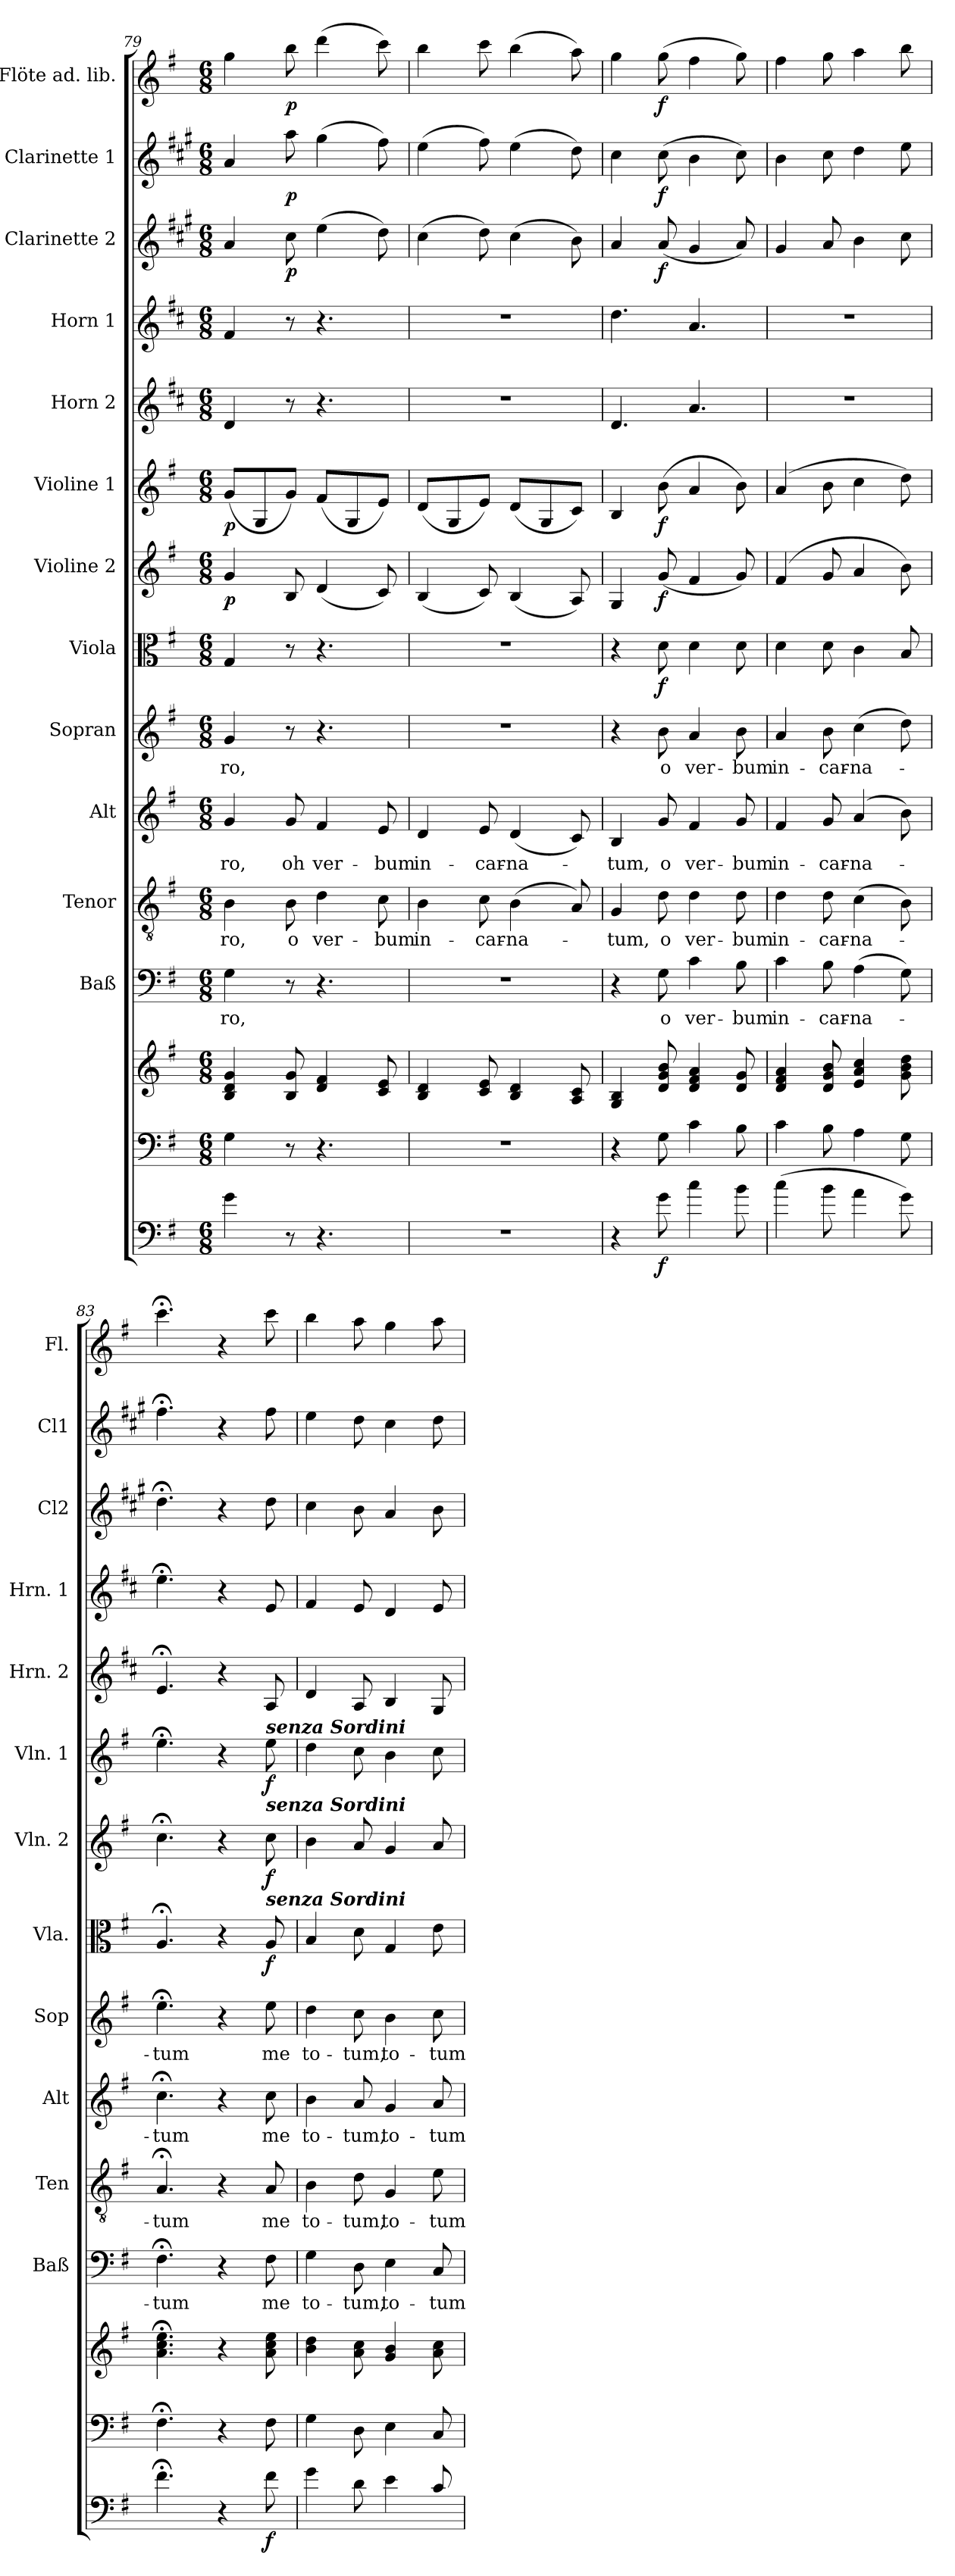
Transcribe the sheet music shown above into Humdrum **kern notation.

**kern	**dynam	**kern	**kern	**kern	**text	**kern	**text	**kern	**text	**kern	**text	**kern	**dynam	**kern	**dynam	**kern	**dynam	**kern	**kern	**kern	**dynam	**kern	**dynam	**kern	**dynam
*part14	*part14	*part13	*part13	*part12	*part12	*part11	*part11	*part10	*part10	*part9	*part9	*part8	*part8	*part7	*part7	*part6	*part6	*part5	*part4	*part3	*part3	*part2	*part2	*part1	*part1
*staff15	*staff15	*staff14	*staff13	*staff12	*staff12	*staff11	*staff11	*staff10	*staff10	*staff9	*staff9	*staff8	*staff8	*staff7	*staff7	*staff6	*staff6	*staff5	*staff4	*staff3	*staff3	*staff2	*staff2	*staff1	*staff1
*	*	*	*	*I"Baß	*	*I"Tenor	*	*I"Alt	*	*I"Sopran	*	*I"Viola	*	*I"Violine 2	*	*I"Violine 1	*	*I"Horn 2	*I"Horn 1	*I"Clarinette 2	*	*I"Clarinette 1	*	*I"Flöte ad. lib.	*
*	*	*	*	*I'Baß	*	*I'Ten	*	*I'Alt	*	*I'Sop	*	*I'Vla.	*	*I'Vln. 2	*	*I'Vln. 1	*	*I'Hrn. 2	*I'Hrn. 1	*I'Cl2	*	*I'Cl1	*	*I'Fl.	*
*clefF4	*	*clefF4	*clefG2	*clefF4	*	*clefGv2	*	*clefG2	*	*clefG2	*	*clefC3	*	*clefG2	*	*clefG2	*	*clefG2	*clefG2	*clefG2	*	*clefG2	*	*clefG2	*
*ITrd7c12	*	*	*	*	*	*	*	*	*	*	*	*	*	*	*	*	*	*ITrd4c7	*ITrd4c7	*ITrd1c2	*	*ITrd1c2	*	*	*
*k[f#]	*	*k[f#]	*k[f#]	*k[f#]	*	*k[f#]	*	*k[f#]	*	*k[f#]	*	*k[f#]	*	*k[f#]	*	*k[f#]	*	*k[f#]	*k[f#]	*k[f#]	*	*k[f#]	*	*k[f#]	*
*G:	*	*G:	*G:	*G:	*	*G:	*	*G:	*	*G:	*	*G:	*	*G:	*	*G:	*	*G:	*G:	*G:	*	*G:	*	*G:	*
*M6/8	*	*M6/8	*M6/8	*M6/8	*	*M6/8	*	*M6/8	*	*M6/8	*	*M6/8	*	*M6/8	*	*M6/8	*	*M6/8	*M6/8	*M6/8	*	*M6/8	*	*M6/8	*
=79	=79	=79	=79	=79	=79	=79	=79	=79	=79	=79	=79	=79	=79	=79	=79	=79	=79	=79	=79	=79	=79	=79	=79	=79	=79
!	!	!	!	!	!LO:LY:b	!	!LO:LY:b	!	!LO:LY:b	!	!LO:LY:b	!	!	!	!LO:DY:b	!	!LO:DY:b	!	!	!	!	!	!	!	!
4G\	.	4G\	4B/ 4d/ 4g/	4G\	-ro,	4B\	-ro,	4g/	-ro,	4g/	-ro,	4G/	.	4g/	p	(>8g/L	p	4G/	4B/	4g/	.	4g/	.	4gg\	.
.	.	.	.	.	.	.	.	.	.	.	.	.	.	.	.	8G/	.	.	.	.	.	.	.	.	.
!	!	!	!	!	!	!	!LO:LY:b	!	!LO:LY:b	!	!	!	!	!	!	!	!	!	!	!	!LO:DY:b	!	!LO:DY:b	!	!LO:DY:b
8r	.	8r	8B/ 8g/	8r	.	8B\	o	8g/	oh	8r	.	8r	.	8B/	.	8g/J)	.	8r	8r	8b\	p	8gg\	p	8bb\	p
!	!	!	!	!	!	!	!LO:LY:b	!	!LO:LY:b	!	!	!	!	!	!	!	!	!	!	!	!	!	!	!	!
4.r	.	4.r	4d/ 4f#/	4.r	.	4d\	ver-	4f#/	ver-	4.r	.	4.r	.	(<4d/	.	(>8f#/L	.	4.r	4.r	(>4dd\	.	(>4ff#\	.	(>4ddd\	.
.	.	.	.	.	.	.	.	.	.	.	.	.	.	.	.	8G/	.	.	.	.	.	.	.	.	.
!	!	!	!	!	!	!	!LO:LY:b	!	!LO:LY:b	!	!	!	!	!	!	!	!	!	!	!	!	!	!	!	!
.	.	.	8c/ 8e/	.	.	8c\	-bum	8e/	-bum	.	.	.	.	8c/)	.	8e/J)	.	.	.	8cc\)	.	8ee\)	.	8ccc\)	.
=80	=80	=80	=80	=80	=80	=80	=80	=80	=80	=80	=80	=80	=80	=80	=80	=80	=80	=80	=80	=80	=80	=80	=80	=80	=80
!	!	!	!	!	!	!	!LO:LY:b	!	!LO:LY:b	!	!	!	!	!	!	!	!	!	!	!	!	!	!	!	!
2.r	.	2.r	4B/ 4d/	2.r	.	4B\	in-	4d/	in-	2.r	.	2.r	.	(<4B/	.	(>8d/L	.	2.r	2.r	(>4b\	.	(>4dd\	.	4bb\	.
.	.	.	.	.	.	.	.	.	.	.	.	.	.	.	.	8G/	.	.	.	.	.	.	.	.	.
!	!	!	!	!	!	!	!LO:LY:b	!	!LO:LY:b	!	!	!	!	!	!	!	!	!	!	!	!	!	!	!	!
.	.	.	8c/ 8e/	.	.	8c\	-car-	8e/	-car-	.	.	.	.	8c/)	.	8e/J)	.	.	.	8cc\)	.	8ee\)	.	8ccc\	.
!	!	!	!	!	!	!	!LO:LY:b	!	!LO:LY:b	!	!	!	!	!	!	!	!	!	!	!	!	!	!	!	!
.	.	.	4B/ 4d/	.	.	(>4B\	-na-	(<4d/	-na-	.	.	.	.	(<4B/	.	(>8d/L	.	.	.	(>4b\	.	(>4dd\	.	(>4bb\	.
.	.	.	.	.	.	.	.	.	.	.	.	.	.	.	.	8G/	.	.	.	.	.	.	.	.	.
.	.	.	8A/ 8c/	.	.	8A/)	.	8c/)	.	.	.	.	.	8A/)	.	8c/J)	.	.	.	8a\)	.	8cc\)	.	8aa\)	.
!!LO:PB:g=z
=81	=81	=81	=81	=81	=81	=81	=81	=81	=81	=81	=81	=81	=81	=81	=81	=81	=81	=81	=81	=81	=81	=81	=81	=81	=81
!	!	!	!	!	!	!	!LO:LY:b	!	!LO:LY:b	!	!	!	!	!	!	!	!	!	!	!	!	!	!	!	!
4r	.	4r	4G/ 4B/	4r	.	4G/	-tum,	4B/	-tum,	4r	.	4r	.	4G/	.	4B/	.	4.G/	4.g\	4g/	.	4b\	.	4gg\	.
!	!LO:DY:b	!	!	!	!LO:LY:b	!	!LO:LY:b	!	!LO:LY:b	!	!LO:LY:b	!	!LO:DY:b	!	!LO:DY:b	!	!LO:DY:b	!	!	!	!LO:DY:b	!	!LO:DY:b	!	!LO:DY:b
8G\	f	8G\	8d/ 8g/ 8b/	8G\	o	8d\	o	8g/	o	8b\	o	8d\	f	(<8g/	f	(>8b\	f	.	.	(<8g/	f	(>8b\	f	(>8gg\	f
!	!	!	!	!	!LO:LY:b	!	!LO:LY:b	!	!LO:LY:b	!	!LO:LY:b	!	!	!	!	!	!	!	!	!	!	!	!	!	!
4c\	.	4c\	4d/ 4f#/ 4a/	4c\	ver-	4d\	ver-	4f#/	ver-	4a/	ver-	4d\	.	4f#/	.	4a/	.	4.d/	4.d/	4f#/	.	4a\	.	4ff#\	.
!	!	!	!	!	!LO:LY:b	!	!LO:LY:b	!	!LO:LY:b	!	!LO:LY:b	!	!	!	!	!	!	!	!	!	!	!	!	!	!
8B\	.	8B\	8d/ 8g/	8B\	-bum	8d\	-bum	8g/	-bum	8b\	-bum	8d\	.	8g/)	.	8b\)	.	.	.	8g/)	.	8b\)	.	8gg\)	.
=82	=82	=82	=82	=82	=82	=82	=82	=82	=82	=82	=82	=82	=82	=82	=82	=82	=82	=82	=82	=82	=82	=82	=82	=82	=82
!	!	!	!	!	!LO:LY:b	!	!LO:LY:b	!	!LO:LY:b	!	!LO:LY:b	!	!	!	!	!	!	!	!	!	!	!	!	!	!
(>4c\	.	4c\	4d/ 4f#/ 4a/	4c\	in-	4d\	in-	4f#/	in-	4a/	in-	4d\	.	(<4f#/	.	(4a/	.	2.r	2.r	4f#/	.	4a\	.	4ff#\	.
!	!	!	!	!	!LO:LY:b	!	!LO:LY:b	!	!LO:LY:b	!	!LO:LY:b	!	!	!	!	!	!	!	!	!	!	!	!	!	!
8B\	.	8B\	8d/ 8g/ 8b/	8B\	-car-	8d\	-car-	8g/	-car-	8b\	-car-	8d\	.	8g/	.	8b\	.	.	.	8g/	.	8b\	.	8gg\	.
!	!	!	!	!	!LO:LY:b	!	!LO:LY:b	!	!LO:LY:b	!	!LO:LY:b	!	!	!	!	!	!	!	!	!	!	!	!	!	!
4A\	.	4A\	4e/ 4a/ 4cc/	(>4A\	-na-	(>4c\	-na-	(4a/	-na-	(>4cc\	-na-	4c\	.	4a/	.	4cc\	.	.	.	4a\	.	4cc\	.	4aa\	.
8G\)	.	8G\	8g\ 8b\ 8dd\	8G\)	.	8B\)	.	8b\)	.	8dd\)	.	8B/	.	8b\)	.	8dd\)	.	.	.	8b\	.	8dd\	.	8bb\	.
=83	=83	=83	=83	=83	=83	=83	=83	=83	=83	=83	=83	=83	=83	=83	=83	=83	=83	=83	=83	=83	=83	=83	=83	=83	=83
!	!	!	!	!	!LO:LY:b	!	!LO:LY:b	!	!LO:LY:b	!	!LO:LY:b	!	!	!	!	!	!	!	!	!	!	!	!	!	!
4.F#;<\	.	4.F#;<\	4.a\;< 4.cc\;< 4.ee\;<	4.F#;<\	-tum	4.A;/	-tum	4.cc;<\	-tum	4.ee;<\	-tum	4.A;/	.	4.cc;<\	.	4.ee;<\	.	4.A;/	4.a;<\	4.cc;<\	.	4.ee;<\	.	4.ccc;<\	.
4r	.	4r	4r	4r	.	4r	.	4r	.	4r	.	4r	.	4r	.	4r	.	4r	4r	4r	.	4r	.	4r	.
!	!	!	!	!	!	!	!	!	!	!	!	!	!	!	!	!LO:TX:a:Bi:t=senza Sordini	!	!	!	!	!	!	!	!	!
!	!	!	!	!	!	!	!	!	!	!	!	!	!	!LO:TX:a:Bi:t=senza Sordini	!	!	!	!	!	!	!	!	!	!	!
!	!	!	!	!	!	!	!	!	!	!	!	!LO:TX:a:Bi:t=senza Sordini	!	!	!	!	!	!	!	!	!	!	!	!	!
!	!LO:DY:b	!	!	!	!LO:LY:b	!	!LO:LY:b	!	!LO:LY:b	!	!LO:LY:b	!	!LO:DY:b	!	!LO:DY:b	!	!LO:DY:b	!	!	!	!	!	!	!	!
8F#\	f	8F#\	8a\ 8cc\ 8ee\	8F#\	me	8A/	me	8cc\	me	8ee\	me	8A/	f	8cc\	f	8ee\	f	8D/	8A/	8cc\	.	8ee\	.	8ccc\	.
=84	=84	=84	=84	=84	=84	=84	=84	=84	=84	=84	=84	=84	=84	=84	=84	=84	=84	=84	=84	=84	=84	=84	=84	=84	=84
!	!	!	!	!	!LO:LY:b	!	!LO:LY:b	!	!LO:LY:b	!	!LO:LY:b	!	!	!	!	!	!	!	!	!	!	!	!	!	!
4G\	.	4G\	4b\ 4dd\	4G\	to-	4B\	to-	4b\	to-	4dd\	to-	4B/	.	4b\	.	4dd\	.	4G/	4B/	4b\	.	4dd\	.	4bb\	.
!	!	!	!	!	!LO:LY:b	!	!LO:LY:b	!	!LO:LY:b	!	!LO:LY:b	!	!	!	!	!	!	!	!	!	!	!	!	!	!
8D\	.	8D\	8a\ 8cc\	8D\	-tum,	8d\	-tum,	8a/	-tum,	8cc\	-tum,	8d\	.	8a/	.	8cc\	.	8D/	8A/	8a\	.	8cc\	.	8aa\	.
!	!	!	!	!	!LO:LY:b	!	!LO:LY:b	!	!LO:LY:b	!	!LO:LY:b	!	!	!	!	!	!	!	!	!	!	!	!	!	!
4E\	.	4E\	4g/ 4b/	4E\	to-	4G/	to-	4g/	to-	4b\	to-	4G/	.	4g/	.	4b\	.	4E/	4G/	4g/	.	4b\	.	4gg\	.
!	!	!	!	!	!LO:LY:b	!	!LO:LY:b	!	!LO:LY:b	!	!LO:LY:b	!	!	!	!	!	!	!	!	!	!	!	!	!	!
8C/	.	8C/	8a\ 8cc\	8C/	-tum	8e\	-tum	8a/	-tum	8cc\	-tum	8e\	.	8a/	.	8cc\	.	8C/	8A/	8a\	.	8cc\	.	8aa\	.
=	=	=	=	=	=	=	=	=	=	=	=	=	=	=	=	=	=	=	=	=	=	=	=	=	=
*-	*-	*-	*-	*-	*-	*-	*-	*-	*-	*-	*-	*-	*-	*-	*-	*-	*-	*-	*-	*-	*-	*-	*-	*-	*-
